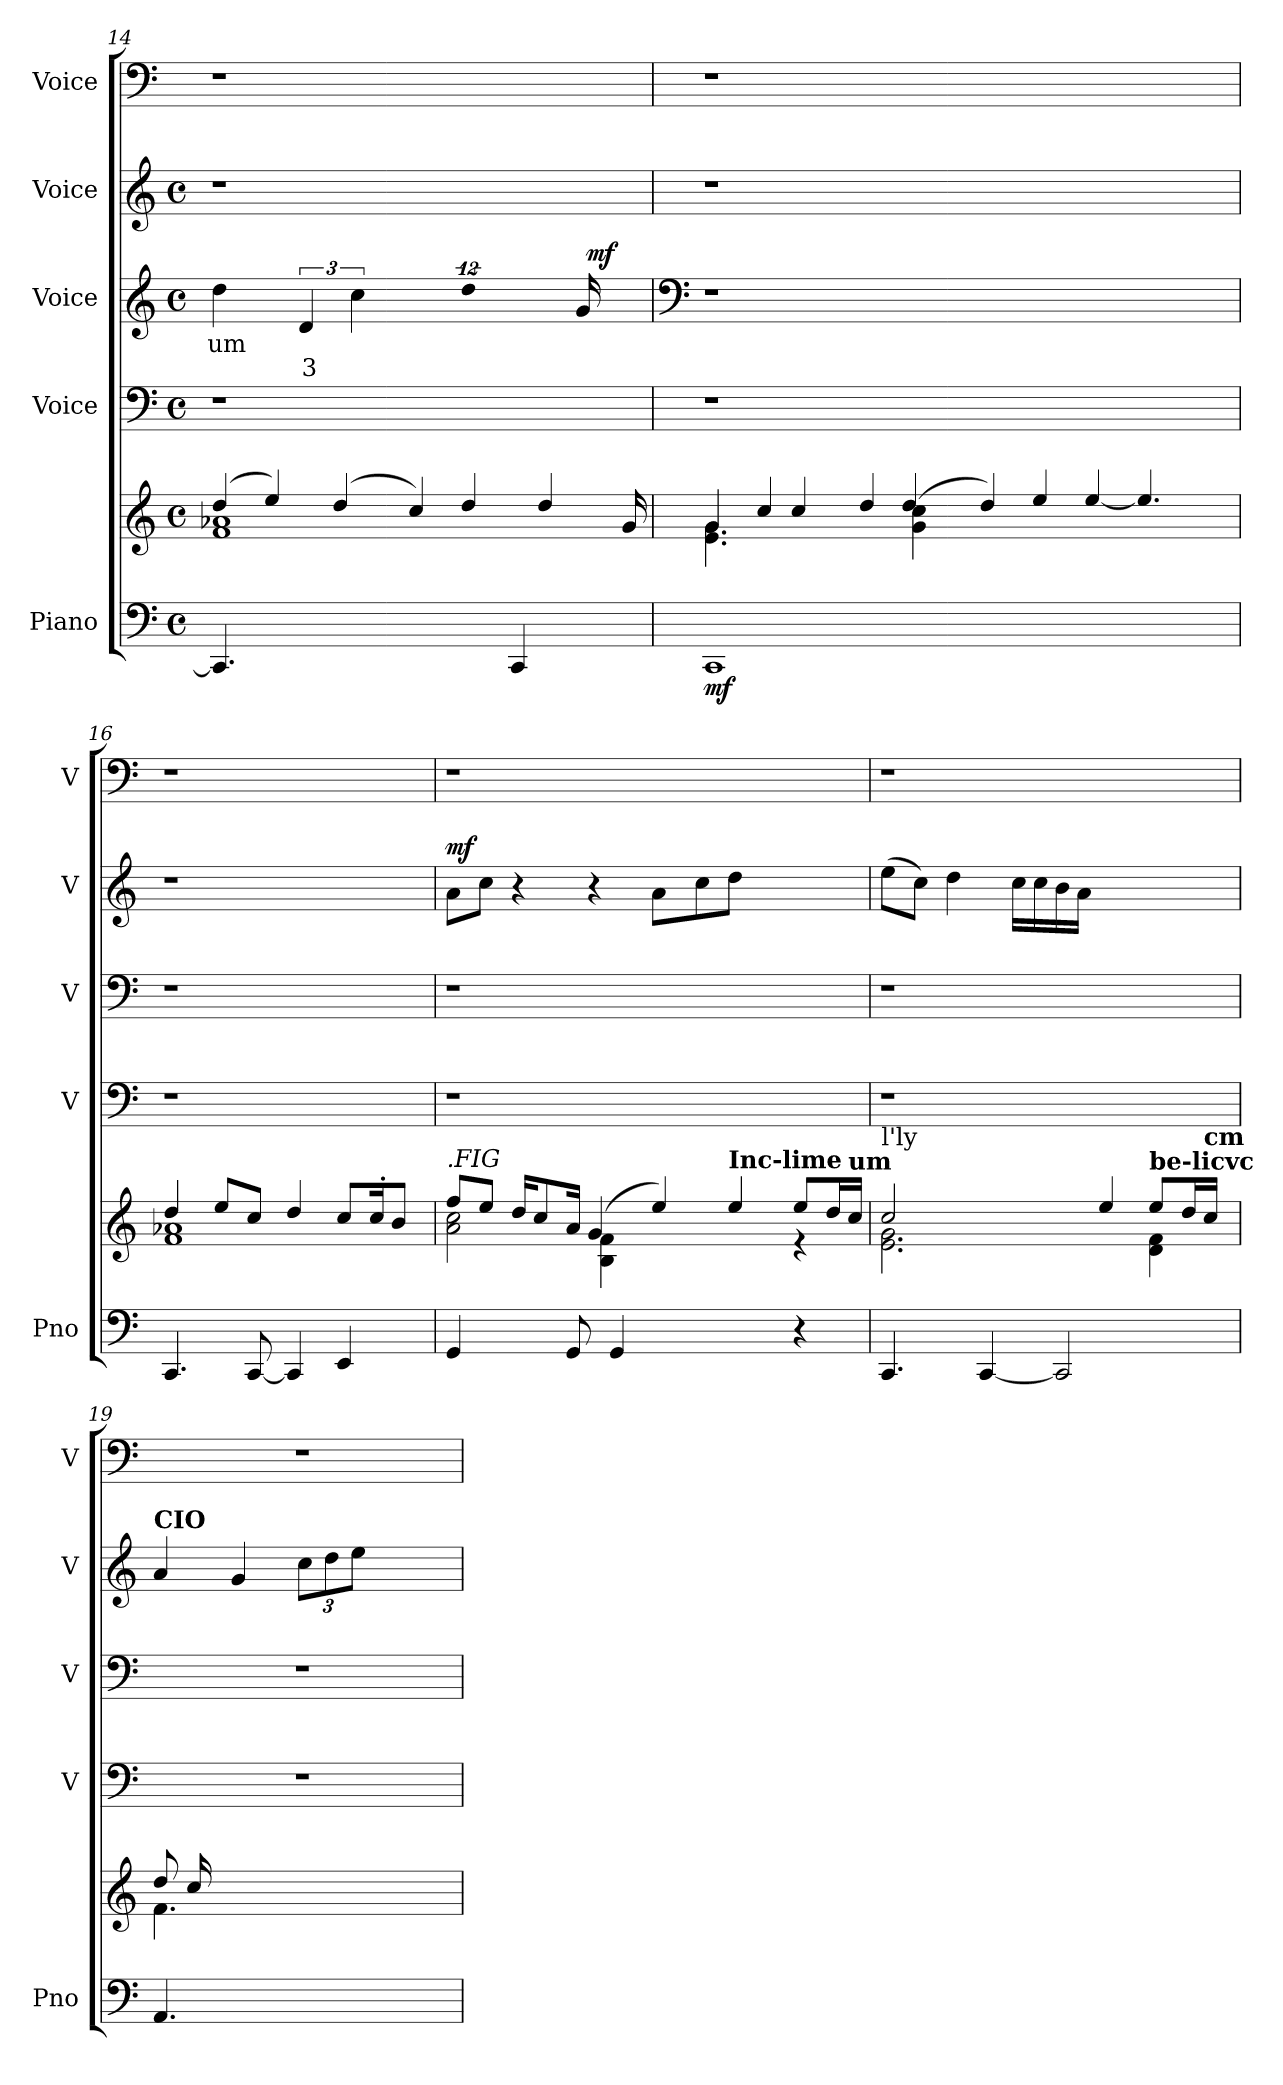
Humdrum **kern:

**kern	**kern	**dynam	**kern	**kern	**text	**text	**dynam	**kern	**dynam	**kern
*part5	*part5	*part5	*part4	*part3	*part3	*part3	*part3	*part2	*part2	*part1
*staff6	*staff5	*staff5/6	*staff4	*staff3	*staff3	*staff3	*staff3	*staff2	*staff2	*staff1
*I"Piano	*	*	*I"Voice	*I"Voice	*	*	*	*I"Voice	*	*I"Voice
*I'Pno	*	*	*I'V	*I'V	*	*	*	*I'V	*	*I'V
*clefF4	*clefG2	*	*clefF4	*clefG2	*	*	*	*clefG2	*	*clefF4
*M4/4	*M4/4	*	*M4/4	*M4/4	*	*	*	*M4/4	*	*
*met(c)	*met(c)	*	*met(c)	*met(c)	*	*	*	*met(c)	*	*
=14	=14	=14	=14	=14	=14	=14	=14	=14	=14	=14
*	*^	*	*	*	*	*	*	*	*	*
!	!	!	!	!	!	!LO:LY:b	!	!	!	!	!
4.CC/]	(>4dd/	1f 1a-X	.	1r	4dd\	um	.	.	1r	.	1r
.	4ee/)	.	.	.	8ryy	.	.	.	.	.	.
!	!	!	!	!	!	!	!LO:LY:b	!	!	!	!
24%19ryy	.	.	.	.	6d/	.	3	.	.	.	.
.	(>4dd/	.	.	.	.	.	.	.	.	.	.
.	.	.	.	.	6cc\	.	.	.	.	.	.
.	.	.	.	.	24%7ryy	.	.	.	.	.	.
.	4cc/)	.	.	.	.	.	.	.	.	.	.
.	4dd/	2ryy	.	2ryy	6dd\	.	.	.	2ryy	.	2ryy
4CC/	.	.	.	.	4ryy	.	.	.	.	.	.
.	4dd/	.	.	.	.	.	.	.	.	.	.
!	!	!	!	!	!	!	!	!LO:DY:b	!	!	!
48%7ryy	.	.	.	.	16g/	.	.	mf	.	.	.
.	.	.	.	.	12ryy	.	.	.	.	.	.
.	16g/	16ryy	.	16ryy	.	.	.	.	16ryy	.	16ryy
!!LO:PB:g=z
=15	=15	=15	=15	=15	=15	=15	=15	=15	=15	=15	=15
*	*	*	*	*	*clefF4	*	*	*	*	*	*
!	!	!	!LO:DY:b=2	!	!	!	!	!	!	!	!
1CC	4g/	4.e\ 4.g\	mf	1r	1r	.	.	.	1r	.	1r
.	4cc/	.	.	.	.	.	.	.	.	.	.
.	.	4cc/	.	.	.	.	.	.	.	.	.
.	4.ryy	.	.	.	.	.	.	.	.	.	.
.	.	4dd/	.	.	.	.	.	.	.	.	.
.	(<4g\ 4cc\	4dd/	.	.	.	.	.	.	.	.	.
1ryy	.	.	.	1ryy	1ryy	.	.	.	1ryy	.	1ryy
.	1ryy	4dd/)	.	.	.	.	.	.	.	.	.
.	.	4ee/	.	.	.	.	.	.	.	.	.
.	.	[>4ee/	.	.	.	.	.	.	.	.	.
.	.	4.ee/]	.	.	.	.	.	.	.	.	.
4ryy	.	.	.	4ryy	4ryy	.	.	.	4ryy	.	4ryy
.	8ryy	.	.	.	.	.	.	.	.	.	.
!!LO:LB:g=z
=16	=16	=16	=16	=16	=16	=16	=16	=16	=16	=16	=16
4.CC/	4dd/	1f 1a-X	.	1r	1r	.	.	.	1r	.	1r
.	8ee/L	.	.	.	.	.	.	.	.	.	.
[<8CC/	8cc/J	.	.	.	.	.	.	.	.	.	.
4CC/]	4dd/	.	.	.	.	.	.	.	.	.	.
4EE/	8cc/L	.	.	.	.	.	.	.	.	.	.
.	16cc'>'>/K	.	.	.	.	.	.	.	.	.	.
.	8b/J	.	.	.	.	.	.	.	.	.	.
16ryy	.	16ryy	.	16ryy	16ryy	.	.	.	16ryy	.	16ryy
!!LO:LB:g=z
=17	=17	=17	=17	=17	=17	=17	=17	=17	=17	=17	=17
!	!LO:TX:a:i:t=.FIG	!	!	!	!	!	!	!	!	!	!
!	!	!	!	!	!	!	!	!	!	!LO:DY:a	!
4GG/	8ff/L	2a\ 2cc\	.	1r	1r	.	.	.	8a\L	mf	1r
.	8ee/J	.	.	.	.	.	.	.	8cc\J	.	.
8.ryy	16dd/KL	.	.	.	.	.	.	.	4r	.	.
.	8cc/	.	.	.	.	.	.	.	.	.	.
8GG/	16a/Jk	.	.	.	.	.	.	.	.	.	.
.	(>4g/	4B\ 4f\	.	.	.	.	.	.	4r	.	.
4GG/	.	.	.	.	.	.	.	.	.	.	.
.	4ee/)	2ryy	.	.	.	.	.	.	8a\L	.	.
4..ryy	.	.	.	.	.	.	.	.	.	.	.
.	.	.	.	.	.	.	.	.	8cc\	.	.
!	!LO:TX:a:B:t=Inc-lime	!	!	!	!	!	!	!	!	!	!
.	4ee/	.	.	2ryy	2ryy	.	.	.	8dd\J	.	2ryy
.	.	.	.	.	.	.	.	.	4.ryy	.	.
4r	8ee/L	4re	.	.	.	.	.	.	.	.	.
.	16dd/L	.	.	.	.	.	.	.	.	.	.
!	!LO:TX:a:B:t=um	!	!	!	!	!	!	!	!	!	!
.	16cc/JJ	.	.	.	.	.	.	.	.	.	.
!!LO:LB:g=z
=18	=18	=18	=18	=18	=18	=18	=18	=18	=18	=18	=18
!	!LO:TX:a:t=l'ly	!	!	!	!	!	!	!	!	!	!
4.CC/	2cc/	2.e\ 2.g\	.	1r	1r	.	.	.	(>8ee\L	.	1r
.	.	.	.	.	.	.	.	.	8cc\J)	.	.
.	.	.	.	.	.	.	.	.	4dd\	.	.
[<4CC/	.	.	.	.	.	.	.	.	.	.	.
.	2ryy	.	.	.	.	.	.	.	16cc\LL	.	.
.	.	.	.	.	.	.	.	.	16cc\	.	.
2CC/]	.	.	.	.	.	.	.	.	16b\	.	.
.	.	.	.	.	.	.	.	.	16a\JJ	.	.
.	.	4ee/	.	.	.	.	.	.	2ryy	.	.
!	!LO:TX:a:B:t=be-licvc	!	!	!	!	!	!	!	!	!	!
.	4d\ 4f\	8ee/L	.	4ryy	4ryy	.	.	.	.	.	4ryy
8ryy	.	16dd/L	.	.	.	.	.	.	.	.	.
!	!	!LO:TX:a:B:t=cm	!	!	!	!	!	!	!	!	!
.	.	16cc/JJ	.	.	.	.	.	.	.	.	.
!!LO:LB:g=z
=19	=19	=19	=19	=19	=19	=19	=19	=19	=19	=19	=19
!	!	!	!	!	!	!	!	!	!LO:TX:a:B:t=CIO	!	!
4.AA/	8dd/L	4.f\	.	1r	1r	.	.	.	4a/	.	1r
.	16cc/L	.	.	.	.	.	.	.	.	.	.
.	2ryy	.	.	.	.	.	.	.	.	.	.
.	.	.	.	.	.	.	.	.	4g/	.	.
2ryy	.	2ryy	.	.	.	.	.	.	.	.	.
.	.	.	.	.	.	.	.	.	12cc\L	.	.
.	.	.	.	.	.	.	.	.	12dd\	.	.
.	.	.	.	.	.	.	.	.	12ee\J	.	.
.	8ryy	.	.	.	.	.	.	.	.	.	.
.	.	.	.	.	.	.	.	.	4ryy	.	.
.	8.ryy	.	.	.	.	.	.	.	.	.	.
8ryy	.	8ryy	.	.	.	.	.	.	.	.	.
*	*v	*v	*	*	*	*	*	*	*	*	*
=	=	=	=	=	=	=	=	=	=	=
*-	*-	*-	*-	*-	*-	*-	*-	*-	*-	*-
